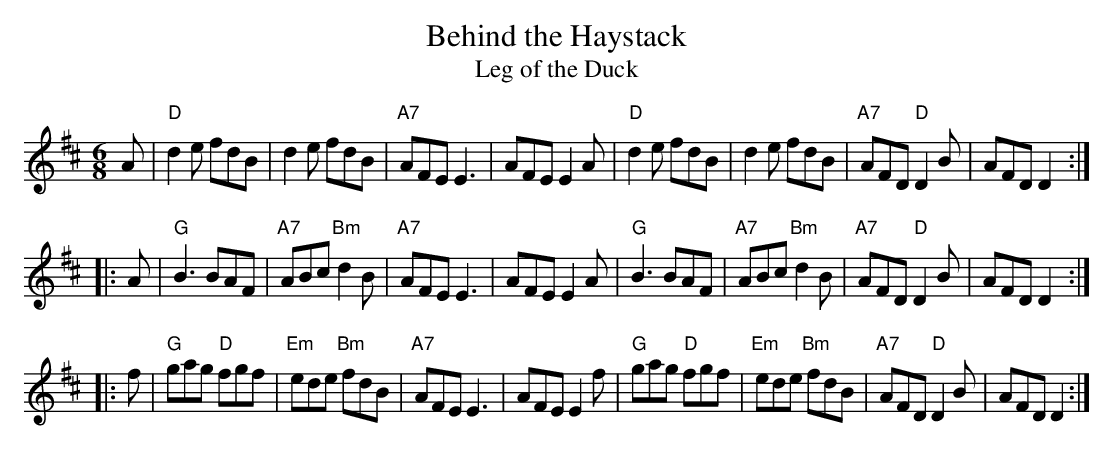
X:1
T: Behind the Haystack
T: Leg of the Duck
M: 6/8
L: 1/8
K: D
A \
| "D"d2e fdB | d2e fdB | "A7"AFE    E3  | AFE E2A \
| "D"d2e fdB | d2e fdB | "A7"AFD "D"D2B | AFD D2 :|
|: A \
| "G"B3 BAF | "A7"ABc "Bm"d2B | "A7"AFE    E3  | AFE E2A \
| "G"B3 BAF | "A7"ABc "Bm"d2B | "A7"AFD "D"D2B | AFD D2 :|
|: f \
| "G"gag "D"fgf | "Em"ede "Bm"fdB | "A7"AFE    E3  | AFE E2f \
| "G"gag "D"fgf | "Em"ede "Bm"fdB | "A7"AFD "D"D2B |     AFD D2 :|
